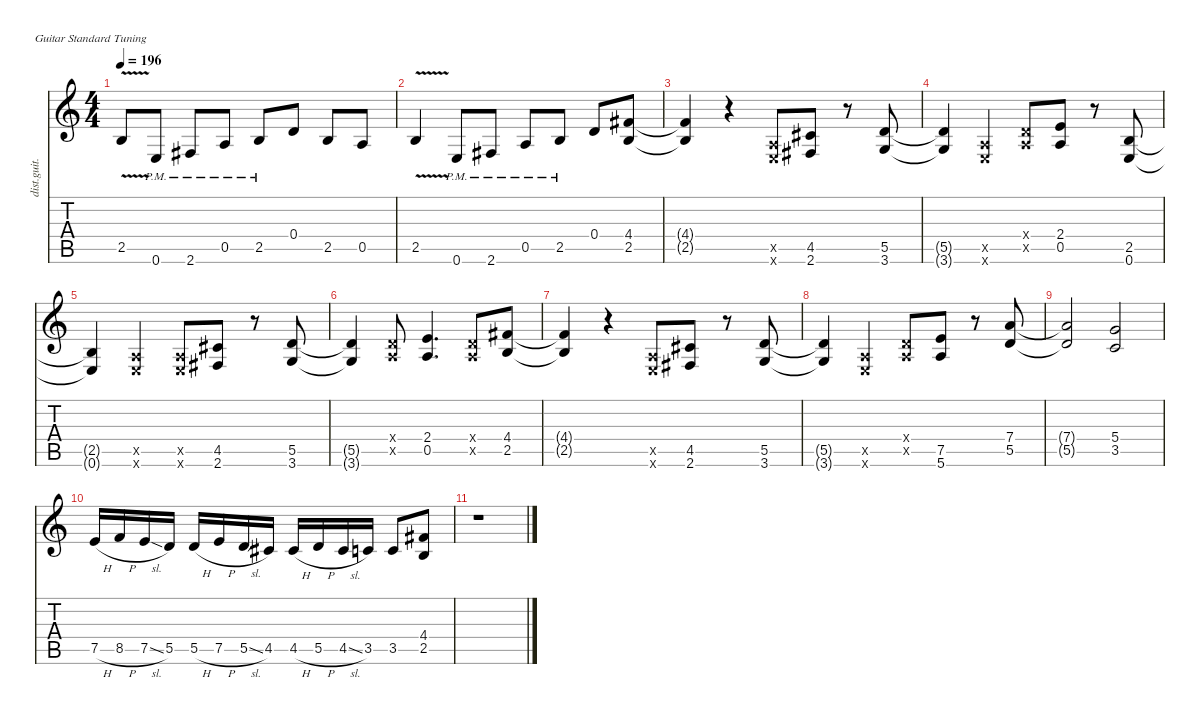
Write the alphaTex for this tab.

\defaultSystemsLayout 4
\hideDynamics
\bracketExtendMode nobrackets
\track ("Mustaine" "dist.guit.") {mute instrument distortionguitar}
\staff {score tabs}
\tuning (E4 B3 G3 D3 A2 E2)
\ts (4 4)
\tempo 196
\clef g2
\ks c
2.5{v t}.8{dy f} 0.6{pm}.8 2.6{pm acc #}.8 0.5{pm}.8 2.5{pm}.8 0.4.8 2.5.8 0.5.8 |
2.5{v}.4 0.6{pm}.8 2.6{pm acc #}.8 0.5{pm}.8 2.5{pm}.8 0.4.8 (4.4{acc #} 2.5).8 |
(4.4{t acc #} 2.5{t}).4 r.4 (0.5{x} 0.6{x}).8 (4.5{acc #} 2.6{acc #}).8 r.8 (5.5 3.6).8 |
(5.5{t} 3.6{t}).4 (0.5{x} 0.6{x}).4 (0.4{x} 0.5{x}).8 (2.4 0.5).8 r.8 (2.5 0.6).8 |
(2.5{t} 0.6{t}).4 (0.5{x} 0.6{x}).4 (0.5{x} 0.6{x}).8 (4.5{acc #} 2.6{acc #}).8 r.8 (5.5 3.6).8 |
(5.5{t} 3.6{t}).4 (0.4{x} 0.5{x}).8 (2.4 0.5).4{d} (0.4{x} 0.5{x}).8 (4.4{acc #} 2.5).8 |
(4.4{t acc #} 2.5{t}).4 r.4 (0.5{x} 0.6{x}).8 (4.5{acc #} 2.6{acc #}).8 r.8 (5.5 3.6).8 |
(5.5{t} 3.6{t}).4 (0.5{x} 0.6{x}).4 (0.4{x} 0.5{x}).8 (7.5 5.6).8 r.8 (7.4 5.5).8 |
(7.4{t} 5.5{t}).2 (5.4 3.5).2 |
7.5{h}.16 8.5{h}.16 7.5{sl}.16 5.5.16 5.5{h}.16 7.5{h}.16 5.5{sl}.16 4.5{acc #}.16 4.5{h acc #}.16 5.5{h}.16 4.5{sl acc #}.16 3.5.16 3.5.8 (4.4{acc #} 2.5).8 |
r.1
